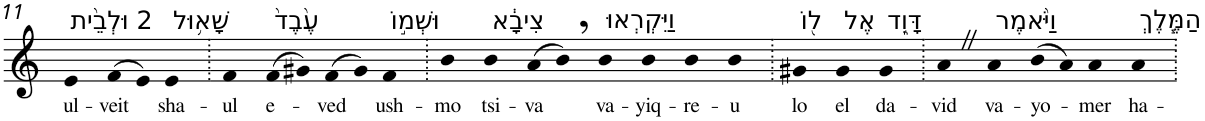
**kern	**text
*part1	*part1
*staff1	*staff1
*I"Piano	*
*I'Pno	*
!!LO:PB:g=z
*clefG2	*
*k[]	*
=11	=11
!LO:TX:a:t=2 וּלְבֵ֨ית	!
!	!LO:LY:b
4e	ul-
!	!LO:LY:b
(>8f	-veit
8e)	.
!LO:TX:a:t=שָׁא֥וּל	!
!	!LO:LY:b
4e	sha-
=12.	=12.
!	!LO:LY:b
4f	-ul
!LO:TX:a:t=עֶ֙בֶד֙	!
!	!LO:LY:b
(>8f	e-
8g#X)	.
!	!LO:LY:b
(>8f	-ved
8g#)	.
!LO:TX:a:t=וּשְׁמ֣וֹ	!
!	!LO:LY:b
4f	ush-
=13.	=13.
!	!LO:LY:b
4b	-mo
!LO:TX:a:t=צִיבָ֔א	!
!	!LO:LY:b
4b	tsi-
!	!LO:LY:b
(>8a	-va
8b,)	.
!LO:TX:a:t=וַיִּקְרְאוּ	!
!	!LO:LY:b
4b	va-
!	!LO:LY:b
4b	-yiq-
!	!LO:LY:b
4b	-re-
!	!LO:LY:b
4b	-u
=14.	=14.
!LO:TX:a:t=ל֖וֹ	!
!	!LO:LY:b
4g#X	lo
!LO:TX:a:t=אֶל	!
!	!LO:LY:b
4g#	el
!LO:TX:a:t=דָּוִ֑ד	!
!	!LO:LY:b
4g#	da-
=15.	=15.
!	!LO:LY:b
4aZ	-vid
!LO:TX:a:t=וַיֹּ֨אמֶר	!
!	!LO:LY:b
4a	va-
!	!LO:LY:b
(>8b	-yo-
8a)	.
!	!LO:LY:b
4a	-mer
!LO:TX:a:t=הַמֶּ֧לֶךְ	!
!	!LO:LY:b
4a	ha-
=.	=.
*-	*-
